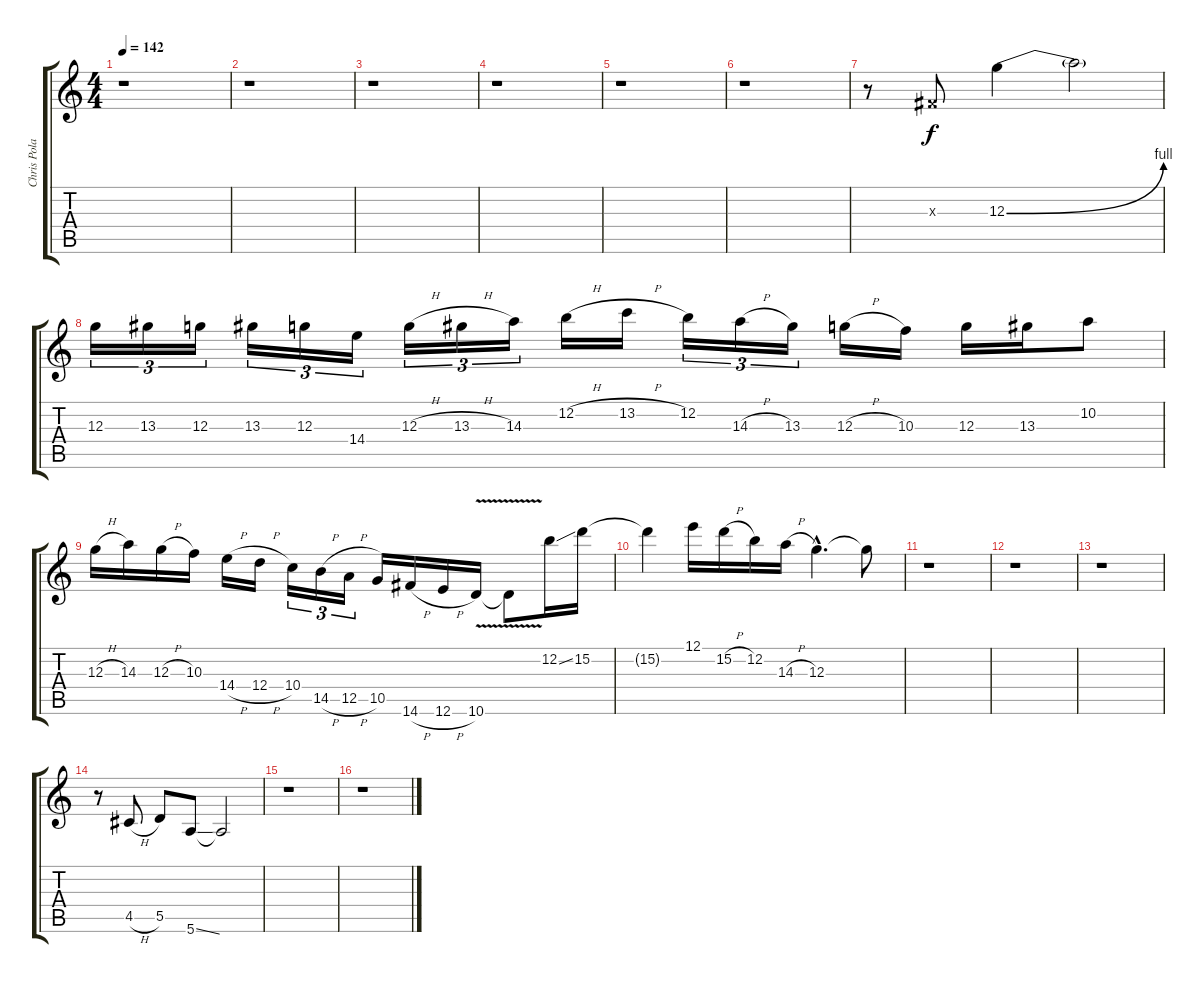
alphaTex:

\track ("Chris Poland (Guitar)" "Chris Pola") {instrument distortionguitar}
\staff {score tabs}
\tuning (E4 B3 G3 D3 A2 E2) {hide}
\ts (4 4)
\tempo 142
\clef g2
\ks c
r.1{dy f} |
r.1 |
r.1 |
r.1 |
r.1 |
r.1 |
r.8 -1.3{x}.8 12.3{be (bend 0 0 60 4)}.4 12.3{t}.2 |
12.3.16{tu (3 2)} 13.3.16{tu (3 2)} 12.3.16{tu (3 2)} 13.3.16{tu (3 2)} 12.3.16{tu (3 2)} 14.4.16{tu (3 2)} 12.3{h}.16{tu (3 2)} 13.3{h}.16{tu (3 2)} 14.3.16{tu (3 2)} 12.2{h}.16 13.2{h}.16 12.2.16{tu (3 2)} 14.3{h}.16{tu (3 2)} 13.3.16{tu (3 2)} 12.3{h}.16 10.3.16 12.3.16 13.3.16 10.2.8 |
12.3{h}.16 14.3.16 12.3{h}.16 10.3.16 14.4{h}.16 12.4{h}.16 10.4.16{tu (3 2)} 14.5{h}.16{tu (3 2)} 12.5{h}.16{tu (3 2)} 10.5.16 14.6{h}.16 12.6{h}.16 10.6{v}.16 10.6{t}.8 12.2{ss}.16 15.2.16 |
15.2{t}.4 12.1.16 15.2{h}.16 12.2.16 14.3{h}.16 12.3{hac}.4{d} 12.3{t}.8 |
r.1 |
r.1 |
r.1 |
r.8 4.5{h}.8 5.5.8 5.6{ss}.8 5.6{t}.2 |
r.1 |
r.1
